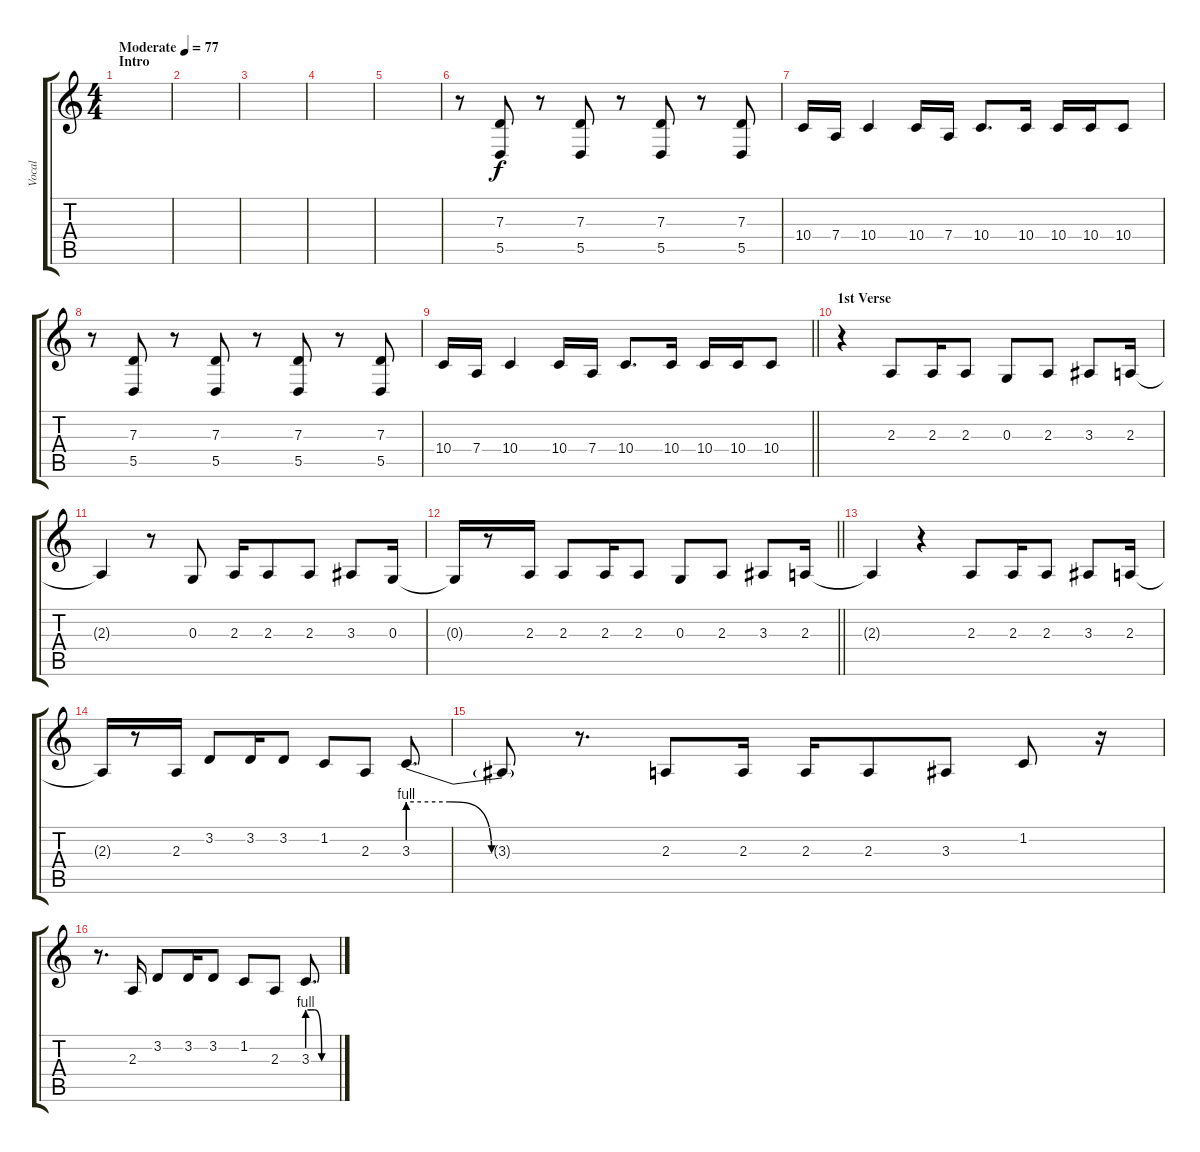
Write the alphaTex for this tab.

\track ("Vocal" "Vocal") {instrument lead1square}
\staff {score tabs}
\tuning (E4 B3 G3 D3 A2 D2) {hide}
\ts (4 4)
\section ("" "Intro")
\tempo (77 "Moderate")
\clef g2
\ks c
|
|
|
|
|
r.8{volume 14 instrument tremolostrings} (7.3 5.5).8 r.8 (7.3 5.5).8 r.8 (7.3 5.5).8 r.8 (7.3 5.5).8 |
10.4.16 7.4.16 10.4.4 10.4.16 7.4.16 10.4.8{d} 10.4.16 10.4.16 10.4.16 10.4.8 |
r.8 (7.3 5.5).8 r.8 (7.3 5.5).8 r.8 (7.3 5.5).8 r.8 (7.3 5.5).8 |
\barLineRight lightlight
10.4.16 7.4.16 10.4.4 10.4.16 7.4.16 10.4.8{d} 10.4.16 10.4.16 10.4.16 10.4.8 |
\section ("" "1st Verse")
r.4{volume 16 instrument lead1square} 2.3.8 2.3.16 2.3.8 0.3.8 2.3.8 3.3.8 2.3.16 |
2.3{t}.4 r.8 0.3.8 2.3.16 2.3.8 2.3.8 3.3.8 0.3.16 |
\barLineRight lightlight
0.3{t}.16 r.8 2.3.16 2.3.8 2.3.16 2.3.8 0.3.8 2.3.8 3.3.8 2.3.16 |
2.3{t}.4 r.4 2.3.8 2.3.16 2.3.8 3.3.8 2.3.16 |
2.3{t}.16 r.8 2.3.16 3.2.8 3.2.16 3.2.8 1.2.8 2.3.8 3.3{be (custom 0 4 15 4 30 0 60 0)}.8{d} |
3.3{t}.8 r.8{d} 2.3.8 2.3.16 2.3.16 2.3.8 3.3.8 1.2.8 r.16 |
r.8{d} 2.3.16 3.2.8 3.2.16 3.2.8 1.2.8 2.3.8 3.3{be (custom 0 4 15 4 30 0 60 0)}.8{d}
